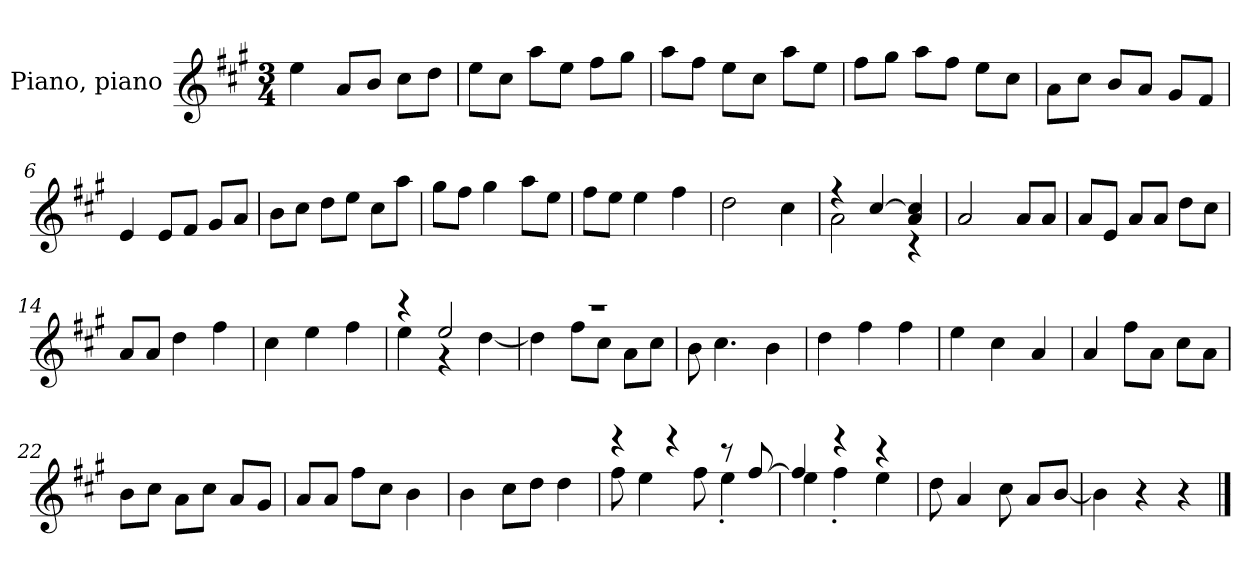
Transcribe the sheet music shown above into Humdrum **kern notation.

**kern
*part1
*staff1
*I"Piano, piano
*clefG2
*k[f#c#g#]
*M3/4
*MM66
=1
4ee\
8a/L
8b/J
8cc#\L
8dd\J
=2
8ee\L
8cc#\J
8aa\L
8ee\J
8ff#\L
8gg#\J
=3
8aa\L
8ff#\J
8ee\L
8cc#\J
8aa\L
8ee\J
=4
8ff#\L
8gg#\J
8aa\L
8ff#\J
8ee\L
8cc#\J
=5
8a\L
8cc#\J
8b/L
8a/J
8g#/L
8f#/J
=6
4e/
8e/L
8f#/J
8g#/L
8a/J
!!LO:LB:g=z
=7
8b\L
8cc#\J
8dd\L
8ee\J
8cc#\L
8aa\J
=8
8gg#\L
8ff#\J
4gg#\
8aa\L
8ee\J
=9
8ff#\L
8ee\J
4ee\
4ff#\
=10
2dd\
4cc#\
=11
*^
4r	2a\
[4cc#/	.
4a/ 4cc#/]	4r
*v	*v
=12
2a/
8a/L
8a/J
=13
8a/L
8e/J
8a/L
8a/J
8dd\L
8cc#\J
=14
8a/L
8a/J
4dd\
4ff#\
=15
4cc#\
4ee\
4ff#\
!!LO:LB:g=z
=16
*^
4r	4ee\
2ee/	4r
.	[4dd\
=17	=17
2.r	4dd\]
.	8ff#\L
.	8cc#\J
.	8a\L
.	8cc#\J
*v	*v
=18
8b\
4.cc#\
4b\
=19
4dd\
4ff#\
4ff#\
=20
4ee\
4cc#\
4a/
=21
4a/
8ff#\L
8a\J
8cc#\L
8a\J
=22
8b\L
8cc#\J
8a\L
8cc#\J
8a/L
8g#/J
=23
8a/L
8a/J
8ff#\L
8cc#\J
4b\
=24
4b\
8cc#\L
8dd\J
4dd\
!!LO:LB:g=z
=25
*^
4r	8ff#\
.	4ee\
4r	.
.	8ff#\
8r	4ee'\
[8ff#/	.
=26	=26
4ff#/]	4ee\
4r	4ff#'\
4r	4ee\
*v	*v
=27
8dd\
4a/
8cc#\
8a/L
[8b/J
=28
4b\]
4r
4r
==
*-
